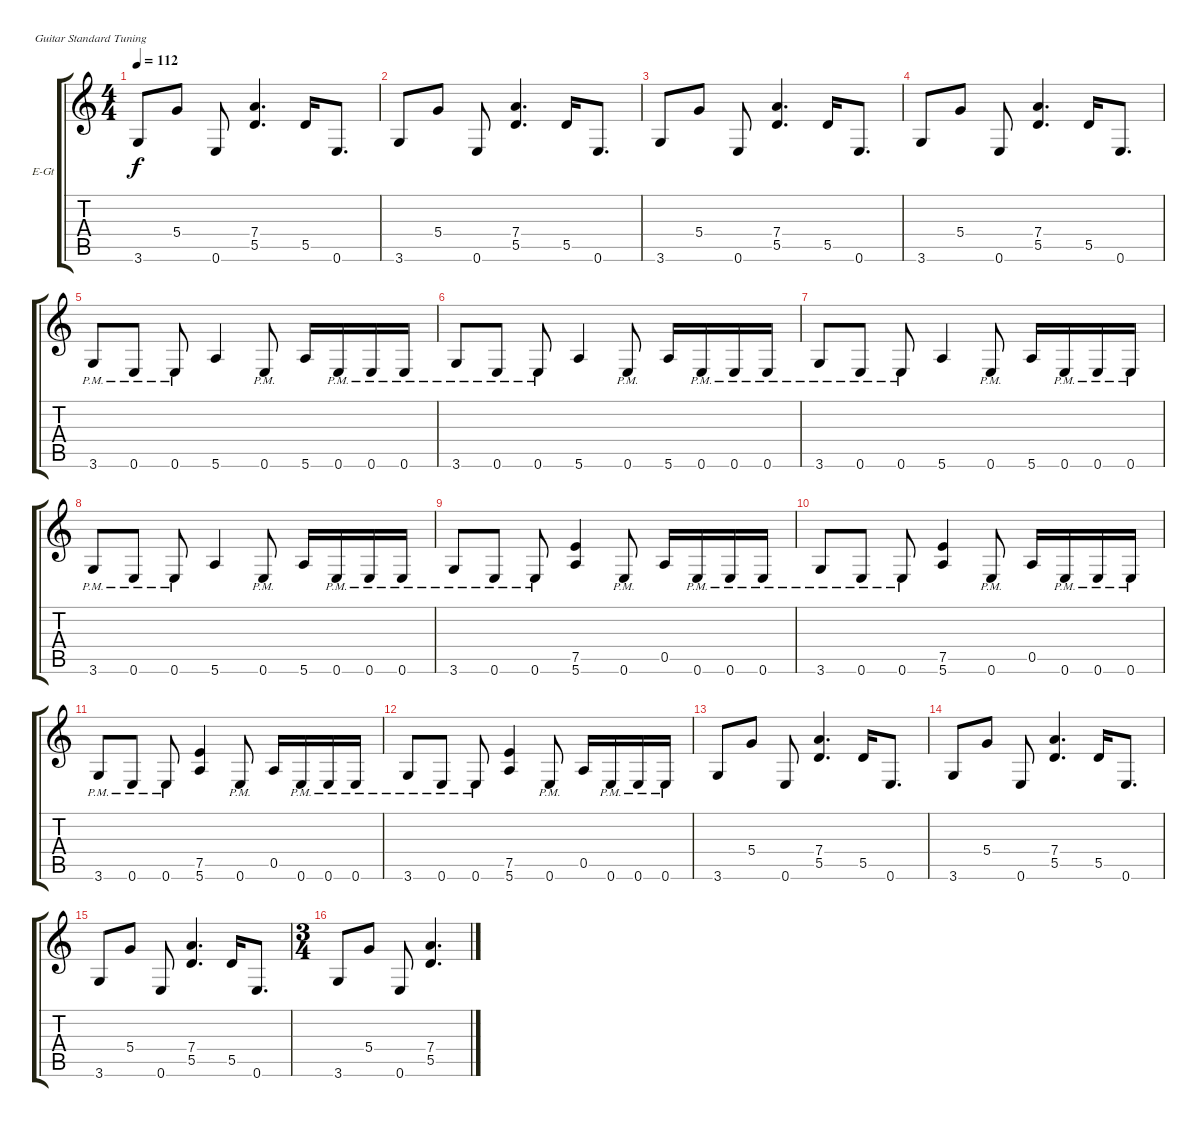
\bracketExtendMode groupsimilarinstruments
\firstSystemTrackNameOrientation horizontal
\otherSystemsTrackNameOrientation horizontal
\track ("Adam Jones" "E-Gt") {instrument distortionguitar}
\staff {score tabs}
\tuning (E4 B3 G3 D3 A2 E2)
\ts (4 4)
\tempo 112
\clef g2
\ks c
3.6.8{dy f} 5.4.8 0.6.8 (7.4 5.5).4{d} 5.5.16 0.6.8{d} |
3.6.8 5.4.8 0.6.8 (7.4 5.5).4{d} 5.5.16 0.6.8{d} |
3.6.8 5.4.8 0.6.8 (7.4 5.5).4{d} 5.5.16 0.6.8{d} |
3.6.8 5.4.8 0.6.8 (7.4 5.5).4{d} 5.5.16 0.6.8{d} |
3.6{pm}.8 0.6{pm}.8 0.6{pm}.8 5.6.4 0.6{pm}.8 5.6.16 0.6{pm}.16 0.6{pm}.16 0.6{pm}.16 |
3.6{pm}.8 0.6{pm}.8 0.6{pm}.8 5.6.4 0.6{pm}.8 5.6.16 0.6{pm}.16 0.6{pm}.16 0.6{pm}.16 |
3.6{pm}.8 0.6{pm}.8 0.6{pm}.8 5.6.4 0.6{pm}.8 5.6.16 0.6{pm}.16 0.6{pm}.16 0.6{pm}.16 |
3.6{pm}.8 0.6{pm}.8 0.6{pm}.8 5.6.4 0.6{pm}.8 5.6.16 0.6{pm}.16 0.6{pm}.16 0.6{pm}.16 |
3.6{pm}.8 0.6{pm}.8 0.6{pm}.8 (7.5 5.6).4 0.6{pm}.8 0.5.16 0.6{pm}.16 0.6{pm}.16 0.6{pm}.16 |
3.6{pm}.8 0.6{pm}.8 0.6{pm}.8 (7.5 5.6).4 0.6{pm}.8 0.5.16 0.6{pm}.16 0.6{pm}.16 0.6{pm}.16 |
3.6{pm}.8 0.6{pm}.8 0.6{pm}.8 (7.5 5.6).4 0.6{pm}.8 0.5.16 0.6{pm}.16 0.6{pm}.16 0.6{pm}.16 |
3.6{pm}.8 0.6{pm}.8 0.6{pm}.8 (7.5 5.6).4 0.6{pm}.8 0.5.16 0.6{pm}.16 0.6{pm}.16 0.6{pm}.16 |
3.6.8 5.4.8 0.6.8 (7.4 5.5).4{d} 5.5.16 0.6.8{d} |
3.6.8 5.4.8 0.6.8 (7.4 5.5).4{d} 5.5.16 0.6.8{d} |
3.6.8 5.4.8 0.6.8 (7.4 5.5).4{d} 5.5.16 0.6.8{d} |
\ts (3 4)
\beaming (8 2 2 2 2)
3.6.8 5.4.8 0.6.8 (7.4 5.5).4{d}
